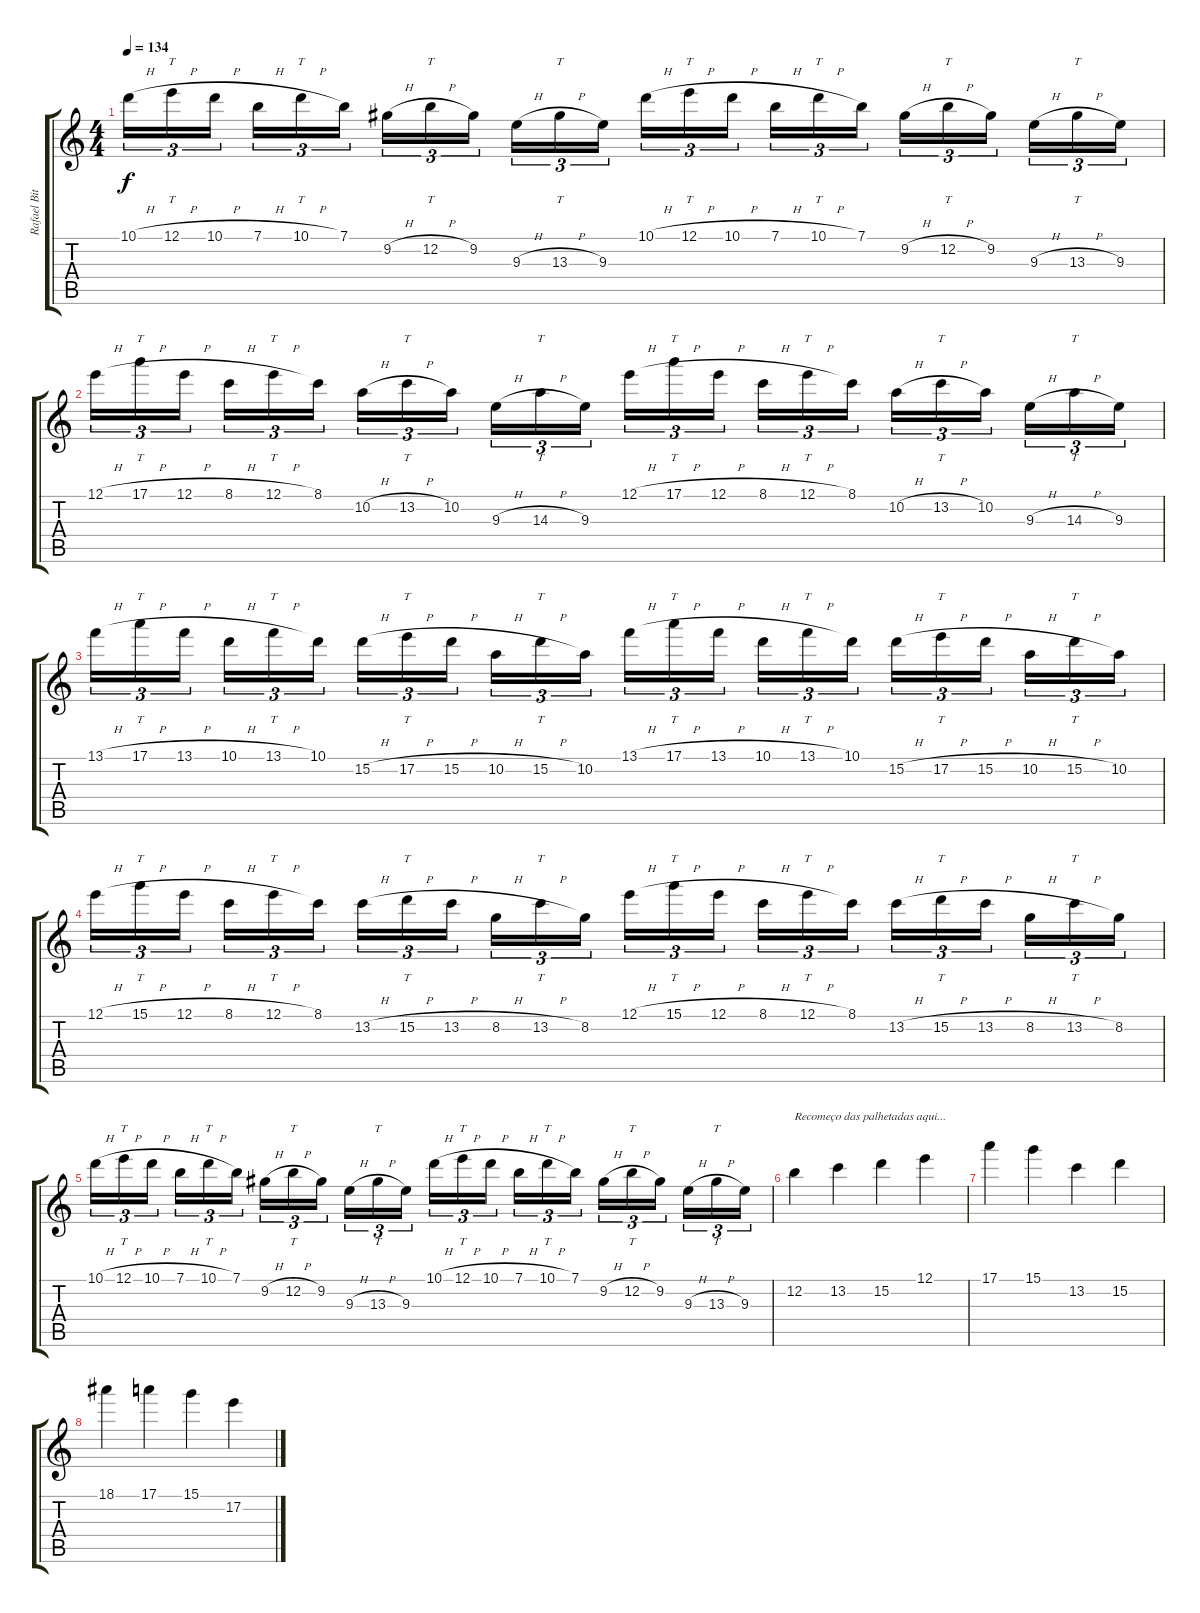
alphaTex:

\track ("Rafael Bittencourt" "Rafael Bit") {instrument distortionguitar}
\staff {score tabs}
\tuning (E4 B3 G3 D3 A2 E2) {hide}
\ts (4 4)
\tempo 134
\clef g2
\ks c
10.1{h}.16{tu (3 2) dy f} 12.1{h}.16{tt tu (3 2)} 10.1{h}.16{tu (3 2)} 7.1{h}.16{tu (3 2)} 10.1{h}.16{tt tu (3 2)} 7.1.16{tu (3 2)} 9.2{h}.16{tu (3 2)} 12.2{h}.16{tt tu (3 2)} 9.2.16{tu (3 2)} 9.3{h}.16{tu (3 2)} 13.3{h}.16{tt tu (3 2)} 9.3.16{tu (3 2)} 10.1{h}.16{tu (3 2)} 12.1{h}.16{tt tu (3 2)} 10.1{h}.16{tu (3 2)} 7.1{h}.16{tu (3 2)} 10.1{h}.16{tt tu (3 2)} 7.1.16{tu (3 2)} 9.2{h}.16{tu (3 2)} 12.2{h}.16{tt tu (3 2)} 9.2.16{tu (3 2)} 9.3{h}.16{tu (3 2)} 13.3{h}.16{tt tu (3 2)} 9.3.16{tu (3 2)} |
12.1{h}.16{tu (3 2)} 17.1{h}.16{tt tu (3 2)} 12.1{h}.16{tu (3 2)} 8.1{h}.16{tu (3 2)} 12.1{h}.16{tt tu (3 2)} 8.1.16{tu (3 2)} 10.2{h}.16{tu (3 2)} 13.2{h}.16{tt tu (3 2)} 10.2.16{tu (3 2)} 9.3{h}.16{tu (3 2)} 14.3{h}.16{tt tu (3 2)} 9.3.16{tu (3 2)} 12.1{h}.16{tu (3 2)} 17.1{h}.16{tt tu (3 2)} 12.1{h}.16{tu (3 2)} 8.1{h}.16{tu (3 2)} 12.1{h}.16{tt tu (3 2)} 8.1.16{tu (3 2)} 10.2{h}.16{tu (3 2)} 13.2{h}.16{tt tu (3 2)} 10.2.16{tu (3 2)} 9.3{h}.16{tu (3 2)} 14.3{h}.16{tt tu (3 2)} 9.3.16{tu (3 2)} |
13.1{h}.16{tu (3 2)} 17.1{h}.16{tt tu (3 2)} 13.1{h}.16{tu (3 2)} 10.1{h}.16{tu (3 2)} 13.1{h}.16{tt tu (3 2)} 10.1.16{tu (3 2)} 15.2{h}.16{tu (3 2)} 17.2{h}.16{tt tu (3 2)} 15.2{h}.16{tu (3 2)} 10.2{h}.16{tu (3 2)} 15.2{h}.16{tt tu (3 2)} 10.2.16{tu (3 2)} 13.1{h}.16{tu (3 2)} 17.1{h}.16{tt tu (3 2)} 13.1{h}.16{tu (3 2)} 10.1{h}.16{tu (3 2)} 13.1{h}.16{tt tu (3 2)} 10.1.16{tu (3 2)} 15.2{h}.16{tu (3 2)} 17.2{h}.16{tt tu (3 2)} 15.2{h}.16{tu (3 2)} 10.2{h}.16{tu (3 2)} 15.2{h}.16{tt tu (3 2)} 10.2.16{tu (3 2)} |
12.1{h}.16{tu (3 2)} 15.1{h}.16{tt tu (3 2)} 12.1{h}.16{tu (3 2)} 8.1{h}.16{tu (3 2)} 12.1{h}.16{tt tu (3 2)} 8.1.16{tu (3 2)} 13.2{h}.16{tu (3 2)} 15.2{h}.16{tt tu (3 2)} 13.2{h}.16{tu (3 2)} 8.2{h}.16{tu (3 2)} 13.2{h}.16{tt tu (3 2)} 8.2.16{tu (3 2)} 12.1{h}.16{tu (3 2)} 15.1{h}.16{tt tu (3 2)} 12.1{h}.16{tu (3 2)} 8.1{h}.16{tu (3 2)} 12.1{h}.16{tt tu (3 2)} 8.1.16{tu (3 2)} 13.2{h}.16{tu (3 2)} 15.2{h}.16{tt tu (3 2)} 13.2{h}.16{tu (3 2)} 8.2{h}.16{tu (3 2)} 13.2{h}.16{tt tu (3 2)} 8.2.16{tu (3 2)} |
10.1{h}.16{tu (3 2)} 12.1{h}.16{tt tu (3 2)} 10.1{h}.16{tu (3 2)} 7.1{h}.16{tu (3 2)} 10.1{h}.16{tt tu (3 2)} 7.1.16{tu (3 2)} 9.2{h}.16{tu (3 2)} 12.2{h}.16{tt tu (3 2)} 9.2.16{tu (3 2)} 9.3{h}.16{tu (3 2)} 13.3{h}.16{tt tu (3 2)} 9.3.16{tu (3 2)} 10.1{h}.16{tu (3 2)} 12.1{h}.16{tt tu (3 2)} 10.1{h}.16{tu (3 2)} 7.1{h}.16{tu (3 2)} 10.1{h}.16{tt tu (3 2)} 7.1.16{tu (3 2)} 9.2{h}.16{tu (3 2)} 12.2{h}.16{tt tu (3 2)} 9.2.16{tu (3 2)} 9.3{h}.16{tu (3 2)} 13.3{h}.16{tt tu (3 2)} 9.3.16{tu (3 2)} |
12.2.4{txt "Recomeço das palhetadas aqui..."} 13.2.4 15.2.4 12.1.4 |
17.1.4 15.1.4 13.2.4 15.2.4 |
18.1.4 17.1.4 15.1.4 17.2.4
